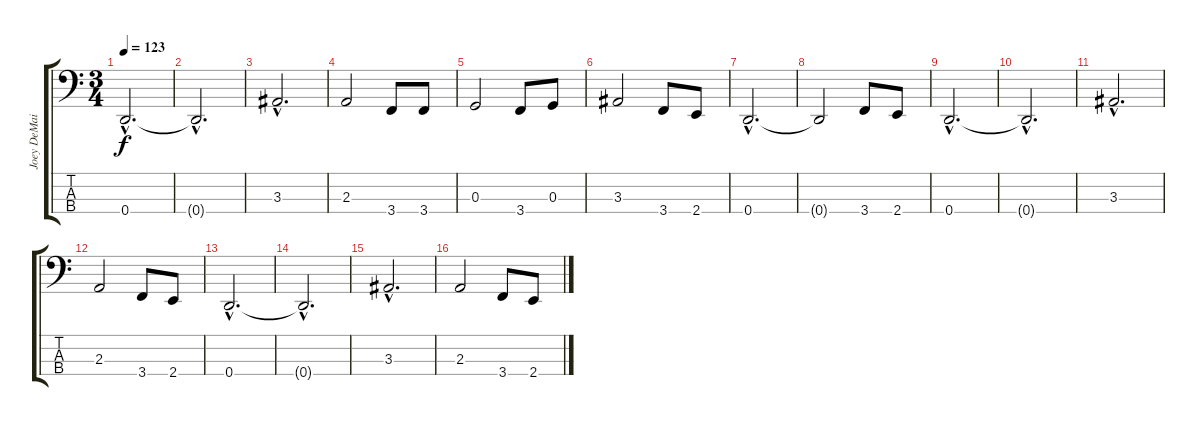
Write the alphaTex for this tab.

\track ("Joey DeMaio" "Joey DeMai") {instrument electricbasspick}
\staff {score tabs}
\tuning (F2 C2 G1 D1) {hide}
\ts (3 4)
\tempo 123
\clef f4
\ks c
0.4{hac}.2{d dy f} |
0.4{hac t}.2{d} |
3.3{hac}.2{d} |
2.3.2 3.4.8 3.4.8 |
0.3.2 3.4.8 0.3.8 |
3.3.2 3.4.8 2.4.8 |
0.4{hac}.2{d} |
0.4{t}.2 3.4.8 2.4.8 |
0.4{hac}.2{d} |
0.4{hac t}.2{d} |
3.3{hac}.2{d} |
2.3.2 3.4.8 2.4.8 |
0.4{hac}.2{d} |
0.4{hac t}.2{d} |
3.3{hac}.2{d} |
2.3.2 3.4.8 2.4.8
